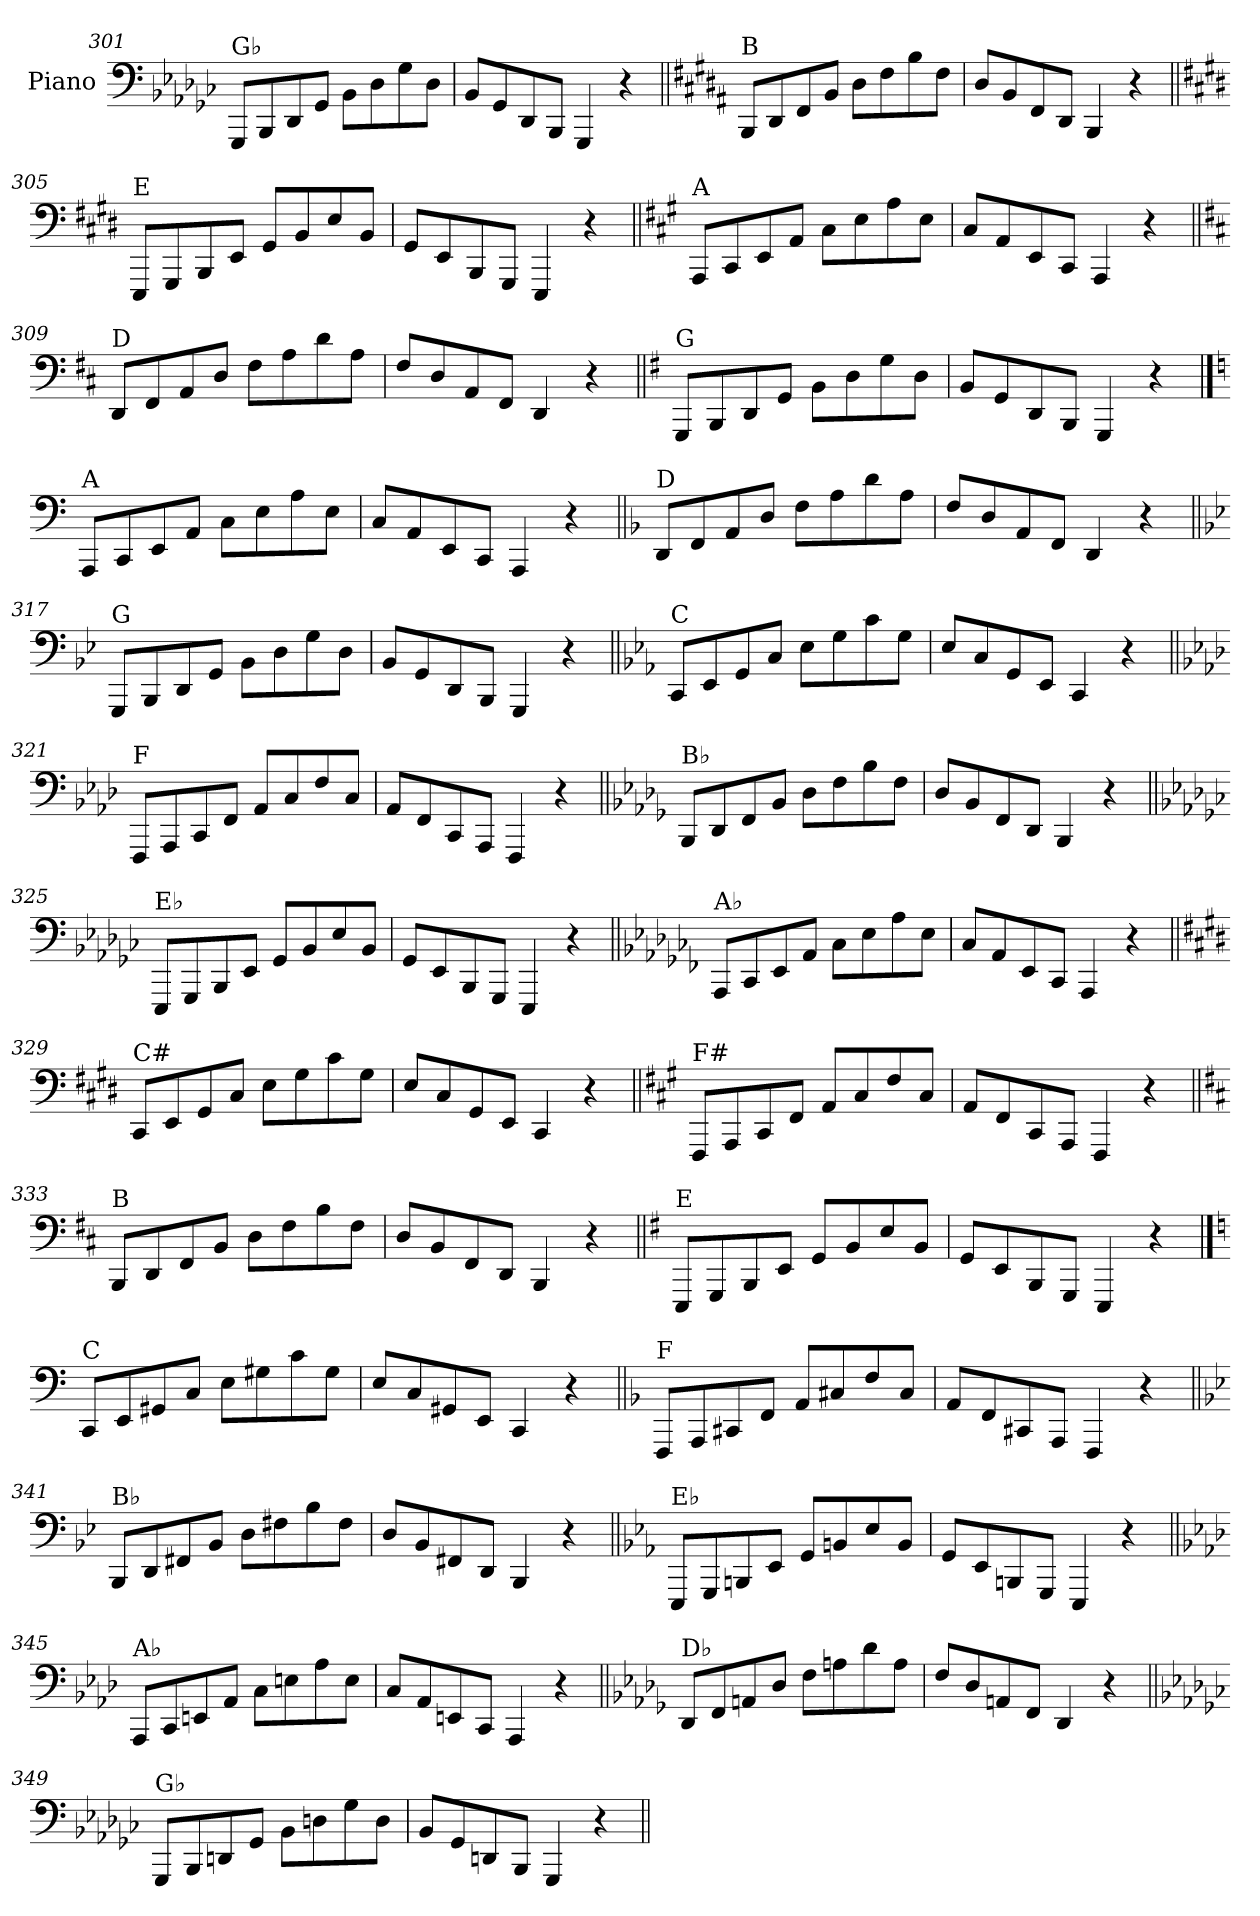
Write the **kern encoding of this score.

**kern
*part1
*staff1
*I"Piano
*I'Pno.
!!LO:LB:g=z
*clefF4
*k[b-e-a-d-g-c-]
=301
!LO:TX:a:t=G♭
8GGG-/L
8BBB-/
8DD-/
8GG-/J
8BB-\L
8D-\
8G-\
8D-\J
=302
8BB-/L
8GG-/
8DD-/
8BBB-/J
4GGG-/
4r
=303||
*k[f#c#g#d#a#]
!LO:TX:a:t=B
8BBB/L
8DD#/
8FF#/
8BB/J
8D#\L
8F#\
8B\
8F#\J
=304
8D#/L
8BB/
8FF#/
8DD#/J
4BBB/
4r
=305||
*k[f#c#g#d#]
!LO:TX:a:t=E
8EEE/L
8GGG#/
8BBB/
8EE/J
8GG#/L
8BB/
8E/
8BB/J
=306
8GG#/L
8EE/
8BBB/
8GGG#/J
4EEE/
4r
!!LO:LB:g=z
=307||
*k[f#c#g#]
!LO:TX:a:t=A
8AAA/L
8CC#/
8EE/
8AA/J
8C#\L
8E\
8A\
8E\J
=308
8C#/L
8AA/
8EE/
8CC#/J
4AAA/
4r
=309||
*k[f#c#]
!LO:TX:a:t=D
8DD/L
8FF#/
8AA/
8D/J
8F#\L
8A\
8d\
8A\J
=310
8F#/L
8D/
8AA/
8FF#/J
4DD/
4r
=311||
*k[f#]
!LO:TX:a:t=G
8GGG/L
8BBB/
8DD/
8GG/J
8BB\L
8D\
8G\
8D\J
=312
8BB/L
8GG/
8DD/
8BBB/J
4GGG/
4r
!!LO:LB:g=z
==313
*k[]
!LO:TX:a:t=A
8AAA/L
8CC/
8EE/
8AA/J
8C\L
8E\
8A\
8E\J
=314
8C/L
8AA/
8EE/
8CC/J
4AAA/
4r
=315||
*k[b-]
!LO:TX:a:t=D
8DD/L
8FF/
8AA/
8D/J
8F\L
8A\
8d\
8A\J
=316
8F/L
8D/
8AA/
8FF/J
4DD/
4r
=317||
*k[b-e-]
!LO:TX:a:t=G
8GGG/L
8BBB-/
8DD/
8GG/J
8BB-\L
8D\
8G\
8D\J
=318
8BB-/L
8GG/
8DD/
8BBB-/J
4GGG/
4r
!!LO:LB:g=z
=319||
*k[b-e-a-]
!LO:TX:a:t=C
8CC/L
8EE-/
8GG/
8C/J
8E-\L
8G\
8c\
8G\J
=320
8E-/L
8C/
8GG/
8EE-/J
4CC/
4r
=321||
*k[b-e-a-d-]
!LO:TX:a:t=F
8FFF/L
8AAA-/
8CC/
8FF/J
8AA-/L
8C/
8F/
8C/J
=322
8AA-/L
8FF/
8CC/
8AAA-/J
4FFF/
4r
=323||
*k[b-e-a-d-g-]
!LO:TX:a:t=B♭
8BBB-/L
8DD-/
8FF/
8BB-/J
8D-\L
8F\
8B-\
8F\J
=324
8D-/L
8BB-/
8FF/
8DD-/J
4BBB-/
4r
!!LO:LB:g=z
=325||
*k[b-e-a-d-g-c-]
!LO:TX:a:t=E♭
8EEE-/L
8GGG-/
8BBB-/
8EE-/J
8GG-/L
8BB-/
8E-/
8BB-/J
=326
8GG-/L
8EE-/
8BBB-/
8GGG-/J
4EEE-/
4r
=327||
*k[b-e-a-d-g-c-f-]
!LO:TX:a:t=A♭
8AAA-/L
8CC-/
8EE-/
8AA-/J
8C-\L
8E-\
8A-\
8E-\J
=328
8C-/L
8AA-/
8EE-/
8CC-/J
4AAA-/
4r
=329||
*k[f#c#g#d#]
!LO:TX:a:t=C#
8CC#/L
8EE/
8GG#/
8C#/J
8E\L
8G#\
8c#\
8G#\J
=330
8E/L
8C#/
8GG#/
8EE/J
4CC#/
4r
!!LO:LB:g=z
=331||
*k[f#c#g#]
!LO:TX:a:t=F#
8FFF#/L
8AAA/
8CC#/
8FF#/J
8AA/L
8C#/
8F#/
8C#/J
=332
8AA/L
8FF#/
8CC#/
8AAA/J
4FFF#/
4r
=333||
*k[f#c#]
!LO:TX:a:t=B
8BBB/L
8DD/
8FF#/
8BB/J
8D\L
8F#\
8B\
8F#\J
=334
8D/L
8BB/
8FF#/
8DD/J
4BBB/
4r
=335||
*k[f#]
!LO:TX:a:t=E
8EEE/L
8GGG/
8BBB/
8EE/J
8GG/L
8BB/
8E/
8BB/J
=336
8GG/L
8EE/
8BBB/
8GGG/J
4EEE/
4r
!!LO:PB:g=z
==337
*k[]
!LO:TX:a:t=C
8CC/L
8EE/
8GG#X/
8C/J
8E\L
8G#X\
8c\
8G#\J
=338
8E/L
8C/
8GG#X/
8EE/J
4CC/
4r
=339||
*k[b-]
!LO:TX:a:t=F
8FFF/L
8AAA/
8CC#X/
8FF/J
8AA/L
8C#X/
8F/
8C#/J
=340
8AA/L
8FF/
8CC#X/
8AAA/J
4FFF/
4r
=341||
*k[b-e-]
!LO:TX:a:t=B♭
8BBB-/L
8DD/
8FF#X/
8BB-/J
8D\L
8F#X\
8B-\
8F#\J
=342
8D/L
8BB-/
8FF#X/
8DD/J
4BBB-/
4r
!!LO:LB:g=z
=343||
*k[b-e-a-]
!LO:TX:a:t=E♭
8EEE-/L
8GGG/
8BBBn/
8EE-/J
8GG/L
8BBn/
8E-/
8BB/J
=344
8GG/L
8EE-/
8BBBn/
8GGG/J
4EEE-/
4r
=345||
*k[b-e-a-d-]
!LO:TX:a:t=A♭
8AAA-/L
8CC/
8EEn/
8AA-/J
8C\L
8En\
8A-\
8E\J
=346
8C/L
8AA-/
8EEn/
8CC/J
4AAA-/
4r
=347||
*k[b-e-a-d-g-]
!LO:TX:a:t=D♭
8DD-/L
8FF/
8AAn/
8D-/J
8F\L
8An\
8d-\
8A\J
=348
8F/L
8D-/
8AAn/
8FF/J
4DD-/
4r
!!LO:LB:g=z
=349||
*k[b-e-a-d-g-c-]
!LO:TX:a:t=G♭
8GGG-/L
8BBB-/
8DDn/
8GG-/J
8BB-\L
8Dn\
8G-\
8D\J
=350
8BB-/L
8GG-/
8DDn/
8BBB-/J
4GGG-/
4r
=||
*-
